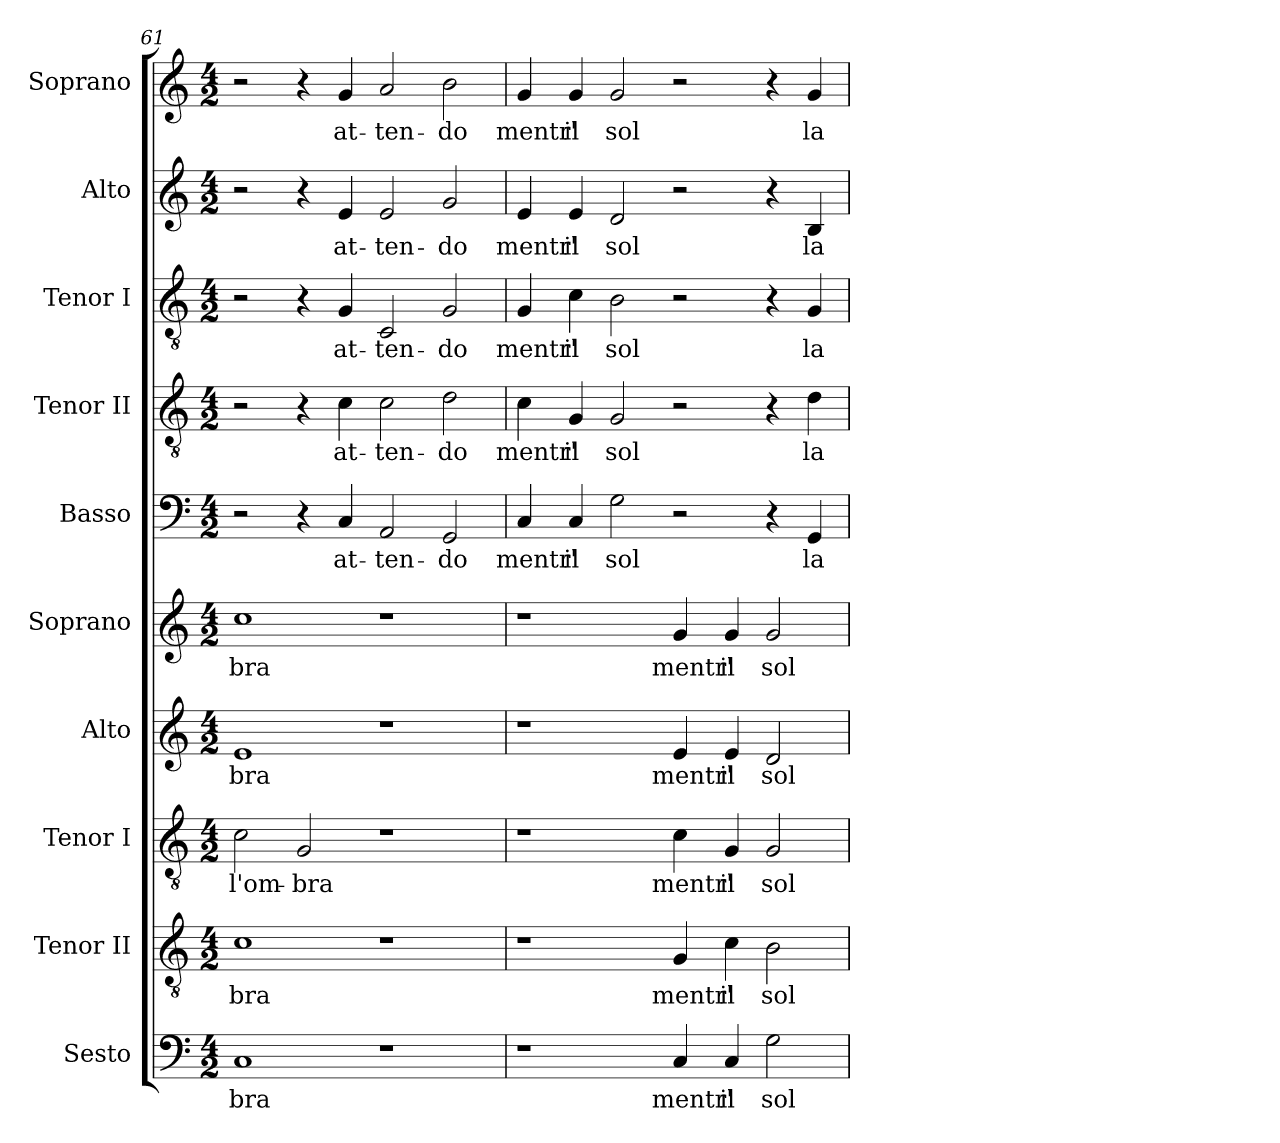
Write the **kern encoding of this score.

**kern	**text	**kern	**text	**kern	**text	**kern	**text	**kern	**text	**kern	**text	**kern	**text	**kern	**text	**kern	**text	**kern	**text
*part10	*part10	*part9	*part9	*part8	*part8	*part7	*part7	*part6	*part6	*part5	*part5	*part4	*part4	*part3	*part3	*part2	*part2	*part1	*part1
*staff10	*staff10	*staff9	*staff9	*staff8	*staff8	*staff7	*staff7	*staff6	*staff6	*staff5	*staff5	*staff4	*staff4	*staff3	*staff3	*staff2	*staff2	*staff1	*staff1
*I"Sesto	*	*I"Tenor II	*	*I"Tenor I	*	*I"Alto	*	*I"Soprano	*	*I"Basso	*	*I"Tenor II	*	*I"Tenor I	*	*I"Alto	*	*I"Soprano	*
*	*	*I'T.	*	*I'T.	*	*I'A.	*	*I'Sop.	*	*	*	*I'T.	*	*I'T.	*	*I'A.	*	*I'Sop.	*
*clefF4	*	*clefGv2	*	*clefGv2	*	*clefG2	*	*clefG2	*	*clefF4	*	*clefGv2	*	*clefGv2	*	*clefG2	*	*clefG2	*
*	*	*ITrd7c12	*	*ITrd7c12	*	*	*	*	*	*	*	*ITrd7c12	*	*ITrd7c12	*	*	*	*	*
*k[]	*	*k[]	*	*k[]	*	*k[]	*	*k[]	*	*k[]	*	*k[]	*	*k[]	*	*k[]	*	*k[]	*
*C:	*	*C:	*	*C:	*	*C:	*	*C:	*	*C:	*	*C:	*	*C:	*	*C:	*	*C:	*
*M4/2	*	*M4/2	*	*M4/2	*	*M4/2	*	*M4/2	*	*M4/2	*	*M4/2	*	*M4/2	*	*M4/2	*	*M4/2	*
=61	=61	=61	=61	=61	=61	=61	=61	=61	=61	=61	=61	=61	=61	=61	=61	=61	=61	=61	=61
!	!LO:LY:b:color=#000000	!	!	!	!	!	!	!	!	!	!	!	!	!	!	!	!	!	!
!	!	!	!LO:LY:b:color=#000000	!	!	!	!	!	!	!	!	!	!	!	!	!	!	!	!
!	!	!	!	!	!LO:LY:b:color=#000000	!	!	!	!	!	!	!	!	!	!	!	!	!	!
!	!	!	!	!	!	!	!LO:LY:b:color=#000000	!	!	!	!	!	!	!	!	!	!	!	!
!	!	!	!	!	!	!	!	!	!LO:LY:b:color=#000000	!	!	!	!	!	!	!	!	!	!
1Ci	-bra	1Ci	-bra	2Ci\	l'om-	1ei	-bra	1cci	-bra	2r	.	2r	.	2r	.	2r	.	2r	.
!	!	!	!	!	!LO:LY:b:color=#000000	!	!	!	!	!	!	!	!	!	!	!	!	!	!
.	.	.	.	2GGi/	-bra	.	.	.	.	4r	.	4r	.	4r	.	4r	.	4r	.
!	!	!	!	!	!	!	!	!	!	!	!LO:LY:b:color=#000000	!	!	!	!	!	!	!	!
!	!	!	!	!	!	!	!	!	!	!	!	!	!LO:LY:b:color=#000000	!	!	!	!	!	!
!	!	!	!	!	!	!	!	!	!	!	!	!	!	!	!LO:LY:b:color=#000000	!	!	!	!
!	!	!	!	!	!	!	!	!	!	!	!	!	!	!	!	!	!LO:LY:b:color=#000000	!	!
!	!	!	!	!	!	!	!	!	!	!	!	!	!	!	!	!	!	!	!LO:LY:b:color=#000000
.	.	.	.	.	.	.	.	.	.	4Ci/	at-	4Ci\	at-	4GGi/	at-	4ei/	at-	4gi/	at-
!	!	!	!	!	!	!	!	!	!	!	!LO:LY:b:color=#000000	!	!	!	!	!	!	!	!
!	!	!	!	!	!	!	!	!	!	!	!	!	!LO:LY:b:color=#000000	!	!	!	!	!	!
!	!	!	!	!	!	!	!	!	!	!	!	!	!	!	!LO:LY:b:color=#000000	!	!	!	!
!	!	!	!	!	!	!	!	!	!	!	!	!	!	!	!	!	!LO:LY:b:color=#000000	!	!
!	!	!	!	!	!	!	!	!	!	!	!	!	!	!	!	!	!	!	!LO:LY:b:color=#000000
1r	.	1r	.	1r	.	1r	.	1r	.	2AAi/	-ten-	2Ci\	-ten-	2CCi/	-ten-	2ei/	-ten-	2ai/	-ten-
!	!	!	!	!	!	!	!	!	!	!	!LO:LY:b:color=#000000	!	!	!	!	!	!	!	!
!	!	!	!	!	!	!	!	!	!	!	!	!	!LO:LY:b:color=#000000	!	!	!	!	!	!
!	!	!	!	!	!	!	!	!	!	!	!	!	!	!	!LO:LY:b:color=#000000	!	!	!	!
!	!	!	!	!	!	!	!	!	!	!	!	!	!	!	!	!	!LO:LY:b:color=#000000	!	!
!	!	!	!	!	!	!	!	!	!	!	!	!	!	!	!	!	!	!	!LO:LY:b:color=#000000
.	.	.	.	.	.	.	.	.	.	2GGi/	-do	2Di\	-do	2GGi/	-do	2gi/	-do	2bi\	-do
=62	=62	=62	=62	=62	=62	=62	=62	=62	=62	=62	=62	=62	=62	=62	=62	=62	=62	=62	=62
!	!	!	!	!	!	!	!	!	!	!	!LO:LY:b:color=#000000	!	!	!	!	!	!	!	!
!	!	!	!	!	!	!	!	!	!	!	!	!	!LO:LY:b:color=#000000	!	!	!	!	!	!
!	!	!	!	!	!	!	!	!	!	!	!	!	!	!	!LO:LY:b:color=#000000	!	!	!	!
!	!	!	!	!	!	!	!	!	!	!	!	!	!	!	!	!	!LO:LY:b:color=#000000	!	!
!	!	!	!	!	!	!	!	!	!	!	!	!	!	!	!	!	!	!	!LO:LY:b:color=#000000
1r	.	1r	.	1r	.	1r	.	1r	.	4Ci/	mentr'	4Ci\	mentr'	4GGi/	mentr'	4ei/	mentr'	4gi/	mentr'
!	!	!	!	!	!	!	!	!	!	!	!LO:LY:b:color=#000000	!	!	!	!	!	!	!	!
!	!	!	!	!	!	!	!	!	!	!	!	!	!LO:LY:b:color=#000000	!	!	!	!	!	!
!	!	!	!	!	!	!	!	!	!	!	!	!	!	!	!LO:LY:b:color=#000000	!	!	!	!
!	!	!	!	!	!	!	!	!	!	!	!	!	!	!	!	!	!LO:LY:b:color=#000000	!	!
!	!	!	!	!	!	!	!	!	!	!	!	!	!	!	!	!	!	!	!LO:LY:b:color=#000000
.	.	.	.	.	.	.	.	.	.	4Ci/	il	4GGi/	il	4Ci\	il	4ei/	il	4gi/	il
!	!	!	!	!	!	!	!	!	!	!	!LO:LY:b:color=#000000	!	!	!	!	!	!	!	!
!	!	!	!	!	!	!	!	!	!	!	!	!	!LO:LY:b:color=#000000	!	!	!	!	!	!
!	!	!	!	!	!	!	!	!	!	!	!	!	!	!	!LO:LY:b:color=#000000	!	!	!	!
!	!	!	!	!	!	!	!	!	!	!	!	!	!	!	!	!	!LO:LY:b:color=#000000	!	!
!	!	!	!	!	!	!	!	!	!	!	!	!	!	!	!	!	!	!	!LO:LY:b:color=#000000
.	.	.	.	.	.	.	.	.	.	2Gi\	sol	2GGi/	sol	2BBi\	sol	2di/	sol	2gi/	sol
!	!LO:LY:b:color=#000000	!	!	!	!	!	!	!	!	!	!	!	!	!	!	!	!	!	!
!	!	!	!LO:LY:b:color=#000000	!	!	!	!	!	!	!	!	!	!	!	!	!	!	!	!
!	!	!	!	!	!LO:LY:b:color=#000000	!	!	!	!	!	!	!	!	!	!	!	!	!	!
!	!	!	!	!	!	!	!LO:LY:b:color=#000000	!	!	!	!	!	!	!	!	!	!	!	!
!	!	!	!	!	!	!	!	!	!LO:LY:b:color=#000000	!	!	!	!	!	!	!	!	!	!
4Ci/	mentr'	4GGi/	mentr'	4Ci\	mentr'	4ei/	mentr'	4gi/	mentr'	2r	.	2r	.	2r	.	2r	.	2r	.
!	!LO:LY:b:color=#000000	!	!	!	!	!	!	!	!	!	!	!	!	!	!	!	!	!	!
!	!	!	!LO:LY:b:color=#000000	!	!	!	!	!	!	!	!	!	!	!	!	!	!	!	!
!	!	!	!	!	!LO:LY:b:color=#000000	!	!	!	!	!	!	!	!	!	!	!	!	!	!
!	!	!	!	!	!	!	!LO:LY:b:color=#000000	!	!	!	!	!	!	!	!	!	!	!	!
!	!	!	!	!	!	!	!	!	!LO:LY:b:color=#000000	!	!	!	!	!	!	!	!	!	!
4Ci/	il	4Ci\	il	4GGi/	il	4ei/	il	4gi/	il	.	.	.	.	.	.	.	.	.	.
!	!LO:LY:b:color=#000000	!	!	!	!	!	!	!	!	!	!	!	!	!	!	!	!	!	!
!	!	!	!LO:LY:b:color=#000000	!	!	!	!	!	!	!	!	!	!	!	!	!	!	!	!
!	!	!	!	!	!LO:LY:b:color=#000000	!	!	!	!	!	!	!	!	!	!	!	!	!	!
!	!	!	!	!	!	!	!LO:LY:b:color=#000000	!	!	!	!	!	!	!	!	!	!	!	!
!	!	!	!	!	!	!	!	!	!LO:LY:b:color=#000000	!	!	!	!	!	!	!	!	!	!
2Gi\	sol	2BBi\	sol	2GGi/	sol	2di/	sol	2gi/	sol	4r	.	4r	.	4r	.	4r	.	4r	.
!	!	!	!	!	!	!	!	!	!	!	!LO:LY:b:color=#000000	!	!	!	!	!	!	!	!
!	!	!	!	!	!	!	!	!	!	!	!	!	!LO:LY:b:color=#000000	!	!	!	!	!	!
!	!	!	!	!	!	!	!	!	!	!	!	!	!	!	!LO:LY:b:color=#000000	!	!	!	!
!	!	!	!	!	!	!	!	!	!	!	!	!	!	!	!	!	!LO:LY:b:color=#000000	!	!
!	!	!	!	!	!	!	!	!	!	!	!	!	!	!	!	!	!	!	!LO:LY:b:color=#000000
.	.	.	.	.	.	.	.	.	.	4GGi/	la	4Di\	la	4GGi/	la-	4Bi/	la	4gi/	la
=	=	=	=	=	=	=	=	=	=	=	=	=	=	=	=	=	=	=	=
*-	*-	*-	*-	*-	*-	*-	*-	*-	*-	*-	*-	*-	*-	*-	*-	*-	*-	*-	*-
